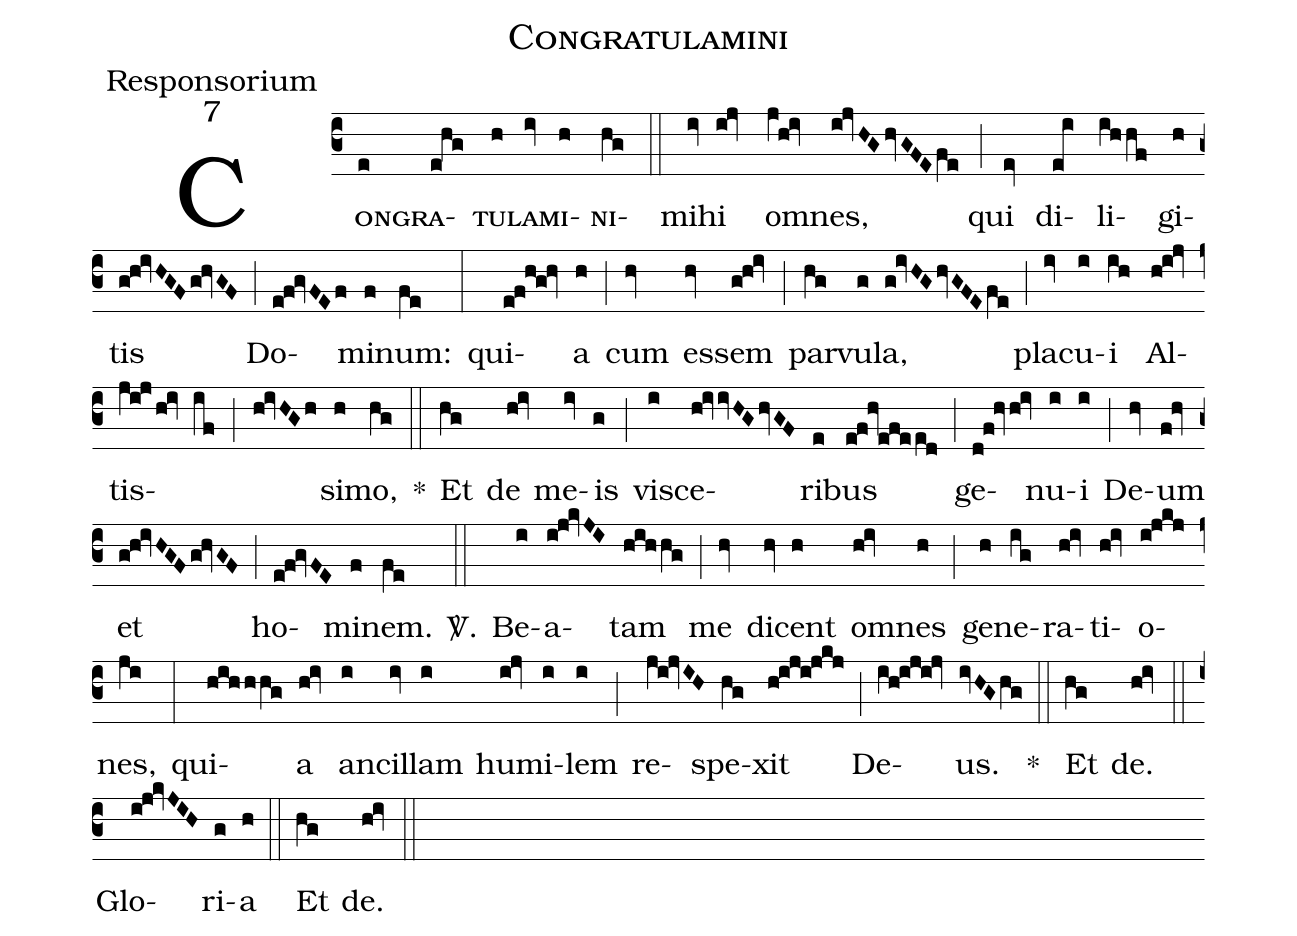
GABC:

name:Congratulamini;
office-part:Responsorium;
mode:7;
%%
(c3)
<sc>Con(e)gra(e!hV!g)tu(h)la(iv)mi(h)ni(hg)</sc> (::) mi(iv)hi(i!jv) om(jV!h!iv)nes,(i!jvHGhvGFEfe) (;) qui(ev) di(e@i)li(ih/hf)gi(h)tis(g!h!ivHGFg!hvGF) (;) Do(e!f!gvFEf)mi(f)num:(fe) (:) qui(e!f!h!g!hv)a(h) (;) cum(hv) es(hv)sem(g!h!iv) (;) par(hg)vu(g)la,(g!ivHGhvGFEfe) (;) pla(iv)cu(i)i(ih) Al(h!i!jv)tis(jV!i!j/h!iv if;h!ivHGh)si(h)mo,(hg) *(::) Et(hg) de(h!iv) me(iv)is(g) (;) vis(i)ce(h!ivivHGhvGF)ri(e)bus(e!f!hv!efe/ed) (;) ge(d!f!hvh!iv)nu(i)i(i) (;) De(hv)um(f!hv) et(g!h!ivHGFg!hvGF) (;) ho(e!f!gvFE)mi(f)nem.(fe) <sp>V/</sp>.(::) Be(i)a-(i!j!kvJI)tam(hih/hg) (;) me(hv) di(hv)cent(h) om(h!iv)nes(h) (;) ge(h)ne(ig)ra(h!iv)ti(h!iv)o-(i!j!k!j)nes,(ji) (:) qui(hih/hhg)a(h!iv) an(i)cil(iv)lam(i) hu(i!jv)mi(i)lem(i) (;) re(jV!i!jvIH)spe(hg)xit(h!i!j!i!j!k!j) (;) De(iV!h!i!j!i!jv)us.(ivHGhg) *(::) Et(hg) de.(h!iv) (::) Glo(i!j!kvJIH)ri(g)a(h) (::) Et(hg) de.(h!iv) (::)
